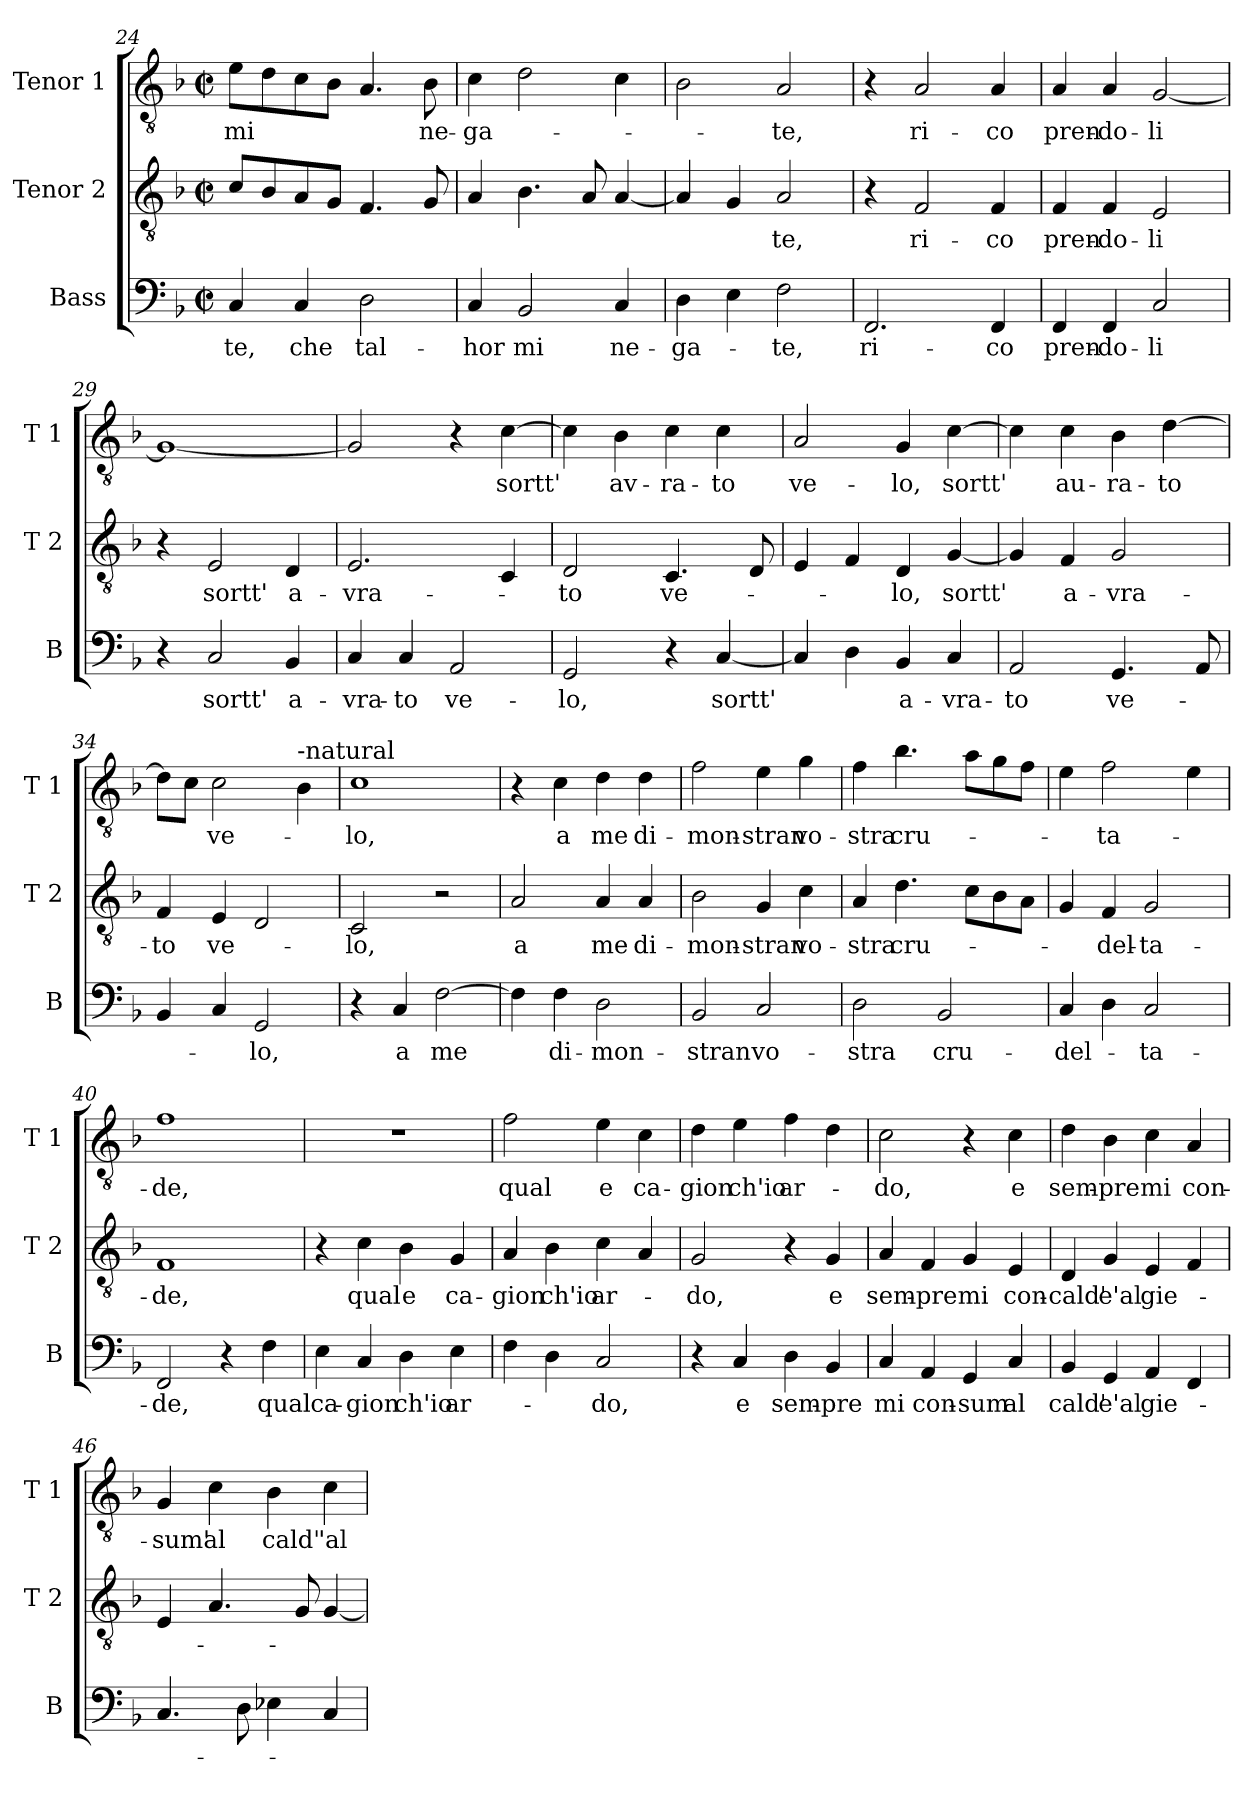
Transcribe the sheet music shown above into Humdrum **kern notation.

**kern	**text	**kern	**text	**kern	**text
*part3	*part3	*part2	*part2	*part1	*part1
*staff3	*staff3	*staff2	*staff2	*staff1	*staff1
*I"Bass	*	*I"Tenor 2	*	*I"Tenor 1	*
*I'B	*	*I'T 2	*	*I'T 1	*
*clefF4	*	*clefGv2	*	*clefGv2	*
*k[b-]	*	*k[b-]	*	*k[b-]	*
*F:	*	*F:	*	*F:	*
*M2/2	*	*M2/2	*	*M2/2	*
*met(c|)	*	*met(c|)	*	*met(c|)	*
=24	=24	=24	=24	=24	=24
!	!LO:LY:b	!	!	!	!LO:LY:b
4C/	-te,	8c/L	.	8e\L	-mi
.	.	8B-/	.	8d\	.
!	!LO:LY:b	!	!	!	!
4C/	che	8A/	.	8c\	.
.	.	8G/J	.	8B-\J	.
!	!LO:LY:b	!	!	!	!
2D\	tal-	4.F/	.	4.A/	.
!	!	!	!	!	!LO:LY:b
.	.	8G/	.	8B-\	ne-
!!LO:LB:g=z
=25	=25	=25	=25	=25	=25
!	!LO:LY:b	!	!	!	!LO:LY:b
4C/	-hor	4A/	.	4c\	-ga-
!	!LO:LY:b	!	!	!	!
2BB-/	mi	4.B-\	.	2d\	.
.	.	8A/	.	.	.
!	!LO:LY:b	!	!	!	!
4C/	ne-	[4A/	.	4c\	.
=26	=26	=26	=26	=26	=26
!	!LO:LY:b	!	!	!	!
4D\	-ga-	4A/]	.	2B-\	.
4E\	.	4G/	.	.	.
!	!LO:LY:b	!	!LO:LY:b	!	!LO:LY:b
2F\	-te,	2A/	-te,	2A/	-te,
=27	=27	=27	=27	=27	=27
!	!LO:LY:b	!	!	!	!
2.FF/	ri-	4r	.	4r	.
!	!	!	!LO:LY:b	!	!LO:LY:b
.	.	2F/	ri-	2A/	ri-
!	!LO:LY:b	!	!LO:LY:b	!	!LO:LY:b
4FF/	-co	4F/	-co	4A/	-co
=28	=28	=28	=28	=28	=28
!	!LO:LY:b	!	!LO:LY:b	!	!LO:LY:b
4FF/	pren-	4F/	pren-	4A/	pren-
!	!LO:LY:b	!	!LO:LY:b	!	!LO:LY:b
4FF/	-do-	4F/	-do-	4A/	-do-
!	!LO:LY:b	!	!LO:LY:b	!	!LO:LY:b
2C/	-li	2E/	-li	[2G/	-li
=29	=29	=29	=29	=29	=29
4r	.	4r	.	1G_	.
!	!LO:LY:b	!	!LO:LY:b	!	!
2C/	sortt'	2E/	sortt'	.	.
!	!LO:LY:b	!	!LO:LY:b	!	!
4BB-/	a-	4D/	a-	.	.
=30	=30	=30	=30	=30	=30
!	!LO:LY:b	!	!LO:LY:b	!	!
4C/	-vra-	2.E/	-vra-	2G/]	.
!	!LO:LY:b	!	!	!	!
4C/	-to	.	.	.	.
!	!LO:LY:b	!	!	!	!
2AA/	ve-	.	.	4r	.
!	!	!	!	!	!LO:LY:b
.	.	4C/	.	[4c\	sortt'
=31	=31	=31	=31	=31	=31
!	!LO:LY:b	!	!LO:LY:b	!	!
2GG/	-lo,	2D/	-to	4c\]	.
!	!	!	!	!	!LO:LY:b
.	.	.	.	4B-\	av-
!	!	!	!LO:LY:b	!	!LO:LY:b
4r	.	4.C/	ve-	4c\	-ra-
!	!LO:LY:b	!	!	!	!LO:LY:b
[4C/	sortt'	.	.	4c\	-to
.	.	8D/	.	.	.
!!LO:LB:g=z
=32	=32	=32	=32	=32	=32
!	!	!	!	!	!LO:LY:b
4C/]	.	4E/	.	2A/	ve-
4D\	.	4F/	.	.	.
!	!LO:LY:b	!	!LO:LY:b	!	!LO:LY:b
4BB-/	a-	4D/	-lo,	4G/	-lo,
!	!LO:LY:b	!	!LO:LY:b	!	!LO:LY:b
4C/	-vra-	[4G/	sortt'	[4c\	sortt'
=33	=33	=33	=33	=33	=33
!	!LO:LY:b	!	!	!	!
2AA/	-to	4G/]	.	4c\]	.
!	!	!	!LO:LY:b	!	!LO:LY:b
.	.	4F/	a-	4c\	au-
!	!LO:LY:b	!	!LO:LY:b	!	!LO:LY:b
4.GG/	ve-	2G/	-vra-	4B-\	-ra-
!	!	!	!	!	!LO:LY:b
.	.	.	.	[4d\	-to
8AA/	.	.	.	.	.
=34	=34	=34	=34	=34	=34
!	!	!	!LO:LY:b	!	!
4BB-/	.	4F/	-to	8d\L]	.
.	.	.	.	8c\J	.
!	!	!	!LO:LY:b	!	!LO:LY:b
4C/	.	4E/	ve-	2c\	ve-
!	!LO:LY:b	!	!	!	!
2GG/	-lo,	2D/	.	.	.
!	!	!	!	!LO:TX:a:t=-natural	!
.	.	.	.	4B-\	.
=35	=35	=35	=35	=35	=35
!	!	!	!LO:LY:b	!	!LO:LY:b
4r	.	2C/	-lo,	1c	-lo,
!	!LO:LY:b	!	!	!	!
4C/	a	.	.	.	.
!	!LO:LY:b	!	!	!	!
[2F\	me	2r	.	.	.
=36	=36	=36	=36	=36	=36
!	!	!	!LO:LY:b	!	!
4F\]	.	2A/	a	4r	.
!	!LO:LY:b	!	!	!	!LO:LY:b
4F\	di-	.	.	4c\	a
!	!LO:LY:b	!	!LO:LY:b	!	!LO:LY:b
2D\	-mon-	4A/	me	4d\	me
!	!	!	!LO:LY:b	!	!LO:LY:b
.	.	4A/	di-	4d\	di-
=37	=37	=37	=37	=37	=37
!	!LO:LY:b	!	!LO:LY:b	!	!LO:LY:b
2BB-/	-stran	2B-\	-mon-	2f\	-mon-
!	!LO:LY:b	!	!LO:LY:b	!	!LO:LY:b
2C/	vo-	4G/	-stran	4e\	-stran
!	!	!	!LO:LY:b	!	!LO:LY:b
.	.	4c\	vo-	4g\	vo-
=38	=38	=38	=38	=38	=38
!	!LO:LY:b	!	!LO:LY:b	!	!LO:LY:b
2D\	-stra	4A/	-stra	4f\	-stra
!	!	!	!LO:LY:b	!	!LO:LY:b
.	.	4.d\	cru-	4.b-\	cru-
!	!LO:LY:b	!	!	!	!
2BB-/	cru-	.	.	.	.
.	.	8c\L	.	8a\L	.
.	.	8B-\	.	8g\	.
.	.	8A\J	.	8f\J	.
!!LO:LB:g=z
=39	=39	=39	=39	=39	=39
!	!LO:LY:b	!	!	!	!
4C/	-del-	4G/	.	4e\	.
!	!	!	!LO:LY:b	!	!LO:LY:b
4D\	.	4F/	-del-	2f\	-ta-
!	!LO:LY:b	!	!LO:LY:b	!	!
2C/	-ta-	2G/	-ta-	.	.
.	.	.	.	4e\	.
=40	=40	=40	=40	=40	=40
!	!LO:LY:b	!	!LO:LY:b	!	!LO:LY:b
2FF/	-de,	1F	-de,	1f	-de,
4r	.	.	.	.	.
!	!LO:LY:b	!	!	!	!
4F\	qual	.	.	.	.
=41	=41	=41	=41	=41	=41
!	!LO:LY:b	!	!	!	!
4E\	ca-	4r	.	1r	.
!	!LO:LY:b	!	!LO:LY:b	!	!
4C/	-gion	4c\	qual	.	.
!	!LO:LY:b	!	!LO:LY:b	!	!
4D\	ch'io	4B-\	e	.	.
!	!LO:LY:b	!	!LO:LY:b	!	!
4E\	ar-	4G/	ca-	.	.
=42	=42	=42	=42	=42	=42
!	!	!	!LO:LY:b	!	!LO:LY:b
4F\	.	4A/	-gion	2f\	qual
!	!	!	!LO:LY:b	!	!
4D\	.	4B-\	ch'io	.	.
!	!LO:LY:b	!	!LO:LY:b	!	!LO:LY:b
2C/	-do,	4c\	ar-	4e\	e
!	!	!	!	!	!LO:LY:b
.	.	4A/	.	4c\	ca-
=43	=43	=43	=43	=43	=43
!	!	!	!LO:LY:b	!	!LO:LY:b
4r	.	2G/	-do,	4d\	-gion
!	!LO:LY:b	!	!	!	!LO:LY:b
4C/	e	.	.	4e\	ch'io
!	!LO:LY:b	!	!	!	!LO:LY:b
4D\	sem-	4r	.	4f\	ar-
!	!LO:LY:b	!	!LO:LY:b	!	!
4BB-/	-pre	4G/	e	4d\	.
=44	=44	=44	=44	=44	=44
!	!LO:LY:b	!	!LO:LY:b	!	!LO:LY:b
4C/	mi	4A/	sem-	2c\	-do,
!	!LO:LY:b	!	!LO:LY:b	!	!
4AA/	con-	4F/	-pre	.	.
!	!LO:LY:b	!	!LO:LY:b	!	!
4GG/	-sum	4G/	mi	4r	.
!	!LO:LY:b	!	!LO:LY:b	!	!LO:LY:b
4C/	al	4E/	con-	4c\	e
!!LO:PB:g=z
=45	=45	=45	=45	=45	=45
!	!LO:LY:b	!	!LO:LY:b	!	!LO:LY:b
4BB-/	cald'	4D/	-cald'	4d\	sem-
!	!LO:LY:b	!	!LO:LY:b	!	!LO:LY:b
4GG/	e'al	4G/	e'al	4B-\	-pre
!	!LO:LY:b	!	!LO:LY:b	!	!LO:LY:b
4AA/	gie-	4E/	gie-	4c\	mi
!	!	!	!	!	!LO:LY:b
4FF/	.	4F/	.	4A/	con-
=46	=46	=46	=46	=46	=46
!	!	!	!	!	!LO:LY:b
4.C/	.	4E/	.	4G/	-sum'
!	!	!	!	!	!LO:LY:b
.	.	4.A/	.	4c\	al
8D\	.	.	.	.	.
!	!	!	!	!	!LO:LY:b
4E-X\	.	.	.	4B-\	cald'
.	.	8G/	.	.	.
!	!	!	!	!	!LO:LY:b
4C/	.	[4G/	.	4c\	'al
=	=	=	=	=	=
*-	*-	*-	*-	*-	*-
